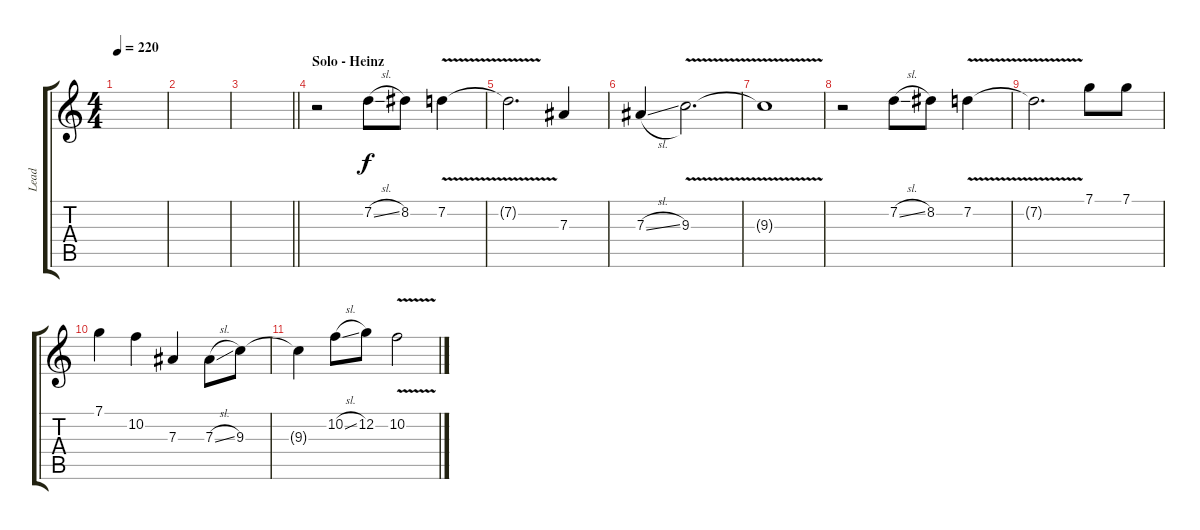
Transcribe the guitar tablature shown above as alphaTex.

\track ("Lead" "Lead") {instrument distortionguitar}
\staff {score tabs}
\tuning (C4 G3 Eb3 Bb2 F2 C2) {hide}
\ts (4 4)
\tempo 220
\clef g2
\ks c
|
|
\barLineRight lightlight
|
\section ("" "Solo - Heinz")
r.2{volume 12} 7.2{sl}.8 8.2.8 7.2{v}.4 |
7.2{t}.2{d} 7.3.4 |
7.3{sl}.4 9.3{v}.2{d} |
9.3{t}.1 |
r.2 7.2{sl}.8 8.2.8 7.2{v}.4 |
7.2{t}.2{d} 7.1.8 7.1.8 |
7.1.4 10.2.4 7.3.4 7.3{sl}.8 9.3.8 |
9.3{t}.4 10.2{sl}.8 12.2.8 10.2{v}.2
